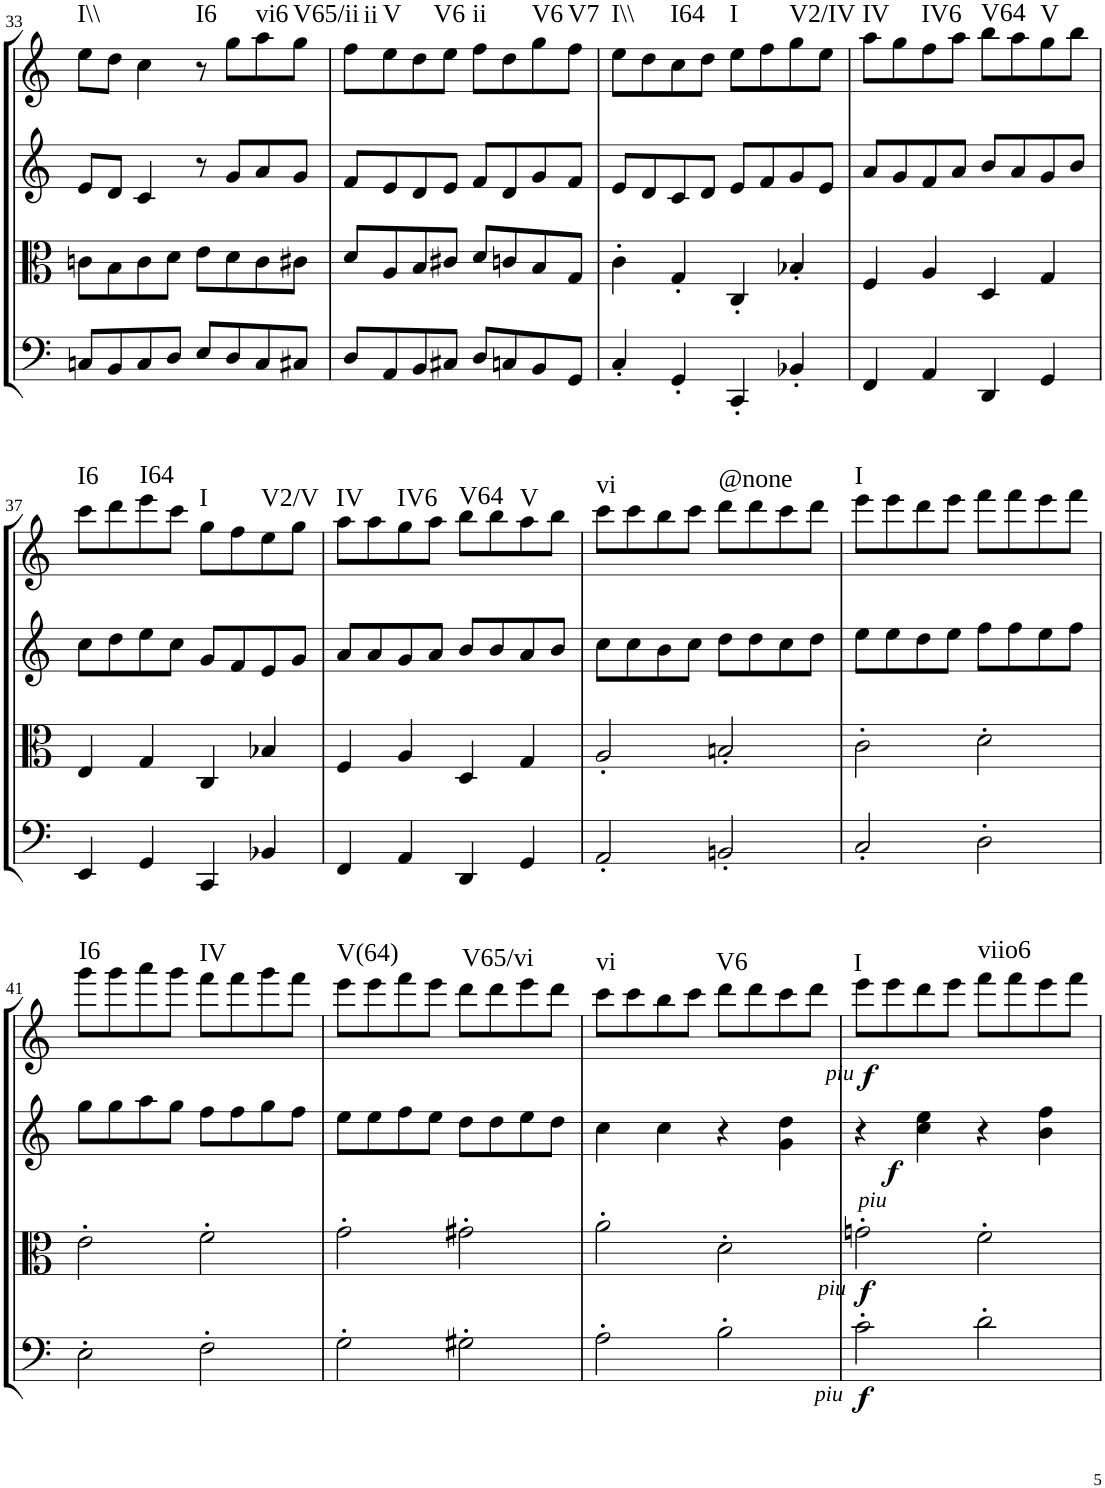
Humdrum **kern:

**kern	**dynam	**kern	**dynam	**kern	**dynam	**kern	**dynam	**harte
*part4	*part4	*part3	*part3	*part2	*part2	*part1	*part1	*part1
*staff4	*staff4	*staff3	*staff3	*staff2	*staff2	*staff1	*staff1	*
*I"Cello	*	*I"Viola	*	*I"2nd Violin	*	*I"1st Violin	*	*
!!LO:PB:g=z
*clefF4	*	*clefC3	*	*clefG2	*	*clefG2	*	*
*k[]	*	*k[]	*	*k[]	*	*k[]	*	*
*M2/2	*	*M2/2	*	*M2/2	*	*M2/2	*	*
*met(c|)	*	*met(c|)	*	*met(c|)	*	*met(c|)	*	*
=33	=33	=33	=33	=33	=33	=33	=33	=33
!	!	!	!	!	!	!	!	!LO:H:kt=I\\
8Cn/L	.	8cn\L	.	8e/L	.	8ee\L	.	N
8BB/	.	8B\	.	8d/J	.	8dd\J	.	.
8C/	.	8c\	.	4c/	.	4cc\	.	.
8D/J	.	8d\J	.	.	.	.	.	.
!	!	!	!	!	!	!	!	!LO:H:kt=I6
8E/L	.	8e\L	.	8r	.	8r	.	N
8D/	.	8d\	.	8g/L	.	8gg\L	.	.
!	!	!	!	!	!	!	!	!LO:H:kt=vi6
8C/	.	8c\	.	8a/	.	8aa\	.	N
!	!	!	!	!	!	!	!	!LO:H:kt=V65/ii
8C#X/J	.	8c#X\J	.	8g/J	.	8gg\J	.	N
=34	=34	=34	=34	=34	=34	=34	=34	=34
!	!	!	!	!	!	!	!	!LO:H:kt=ii
8D/L	.	8d/L	.	8f/L	.	8ff\L	.	N
!	!	!	!	!	!	!	!	!LO:H:kt=V
8AA/	.	8A/	.	8e/	.	8ee\	.	N
8BB/	.	8B/	.	8d/	.	8dd\	.	.
!	!	!	!	!	!	!	!	!LO:H:kt=V6
8C#X/J	.	8c#X/J	.	8e/J	.	8ee\J	.	N
!	!	!	!	!	!	!	!	!LO:H:kt=ii
8D/L	.	8d/L	.	8f/L	.	8ff\L	.	N
8Cn/	.	8cn/	.	8d/	.	8dd\	.	.
!	!	!	!	!	!	!	!	!LO:H:kt=V6
8BB/	.	8B/	.	8g/	.	8gg\	.	N
!	!	!	!	!	!	!	!	!LO:H:kt=V7
8GG/J	.	8G/J	.	8f/J	.	8ff\J	.	N
=35	=35	=35	=35	=35	=35	=35	=35	=35
!	!	!	!	!	!	!	!	!LO:H:kt=I\\
4C'/	.	4c'\	.	8e/L	.	8ee\L	.	N
.	.	.	.	8d/	.	8dd\	.	.
!	!	!	!	!	!	!	!	!LO:H:kt=I64
4GG'/	.	4G'/	.	8c/	.	8cc\	.	N
.	.	.	.	8d/J	.	8dd\J	.	.
!	!	!	!	!	!	!	!	!LO:H:kt=I
4CC'/	.	4C'/	.	8e/L	.	8ee\L	.	N
.	.	.	.	8f/	.	8ff\	.	.
!	!	!	!	!	!	!	!	!LO:H:kt=V2/IV
4BB-X'/	.	4B-X'/	.	8g/	.	8gg\	.	N
.	.	.	.	8e/J	.	8ee\J	.	.
=36	=36	=36	=36	=36	=36	=36	=36	=36
!	!	!	!	!	!	!	!	!LO:H:kt=IV
4FF/	.	4F/	.	8a/L	.	8aa\L	.	N
.	.	.	.	8g/	.	8gg\	.	.
!	!	!	!	!	!	!	!	!LO:H:kt=IV6
4AA/	.	4A/	.	8f/	.	8ff\	.	N
.	.	.	.	8a/J	.	8aa\J	.	.
!	!	!	!	!	!	!	!	!LO:H:kt=V64
4DD/	.	4D/	.	8b/L	.	8bb\L	.	N
.	.	.	.	8a/	.	8aa\	.	.
!	!	!	!	!	!	!	!	!LO:H:kt=V
4GG/	.	4G/	.	8g/	.	8gg\	.	N
.	.	.	.	8b/J	.	8bb\J	.	.
!!LO:LB:g=z
=37	=37	=37	=37	=37	=37	=37	=37	=37
!	!	!	!	!	!	!	!	!LO:H:kt=I6
4EE/	.	4E/	.	8cc\L	.	8ccc\L	.	N
.	.	.	.	8dd\	.	8ddd\	.	.
!	!	!	!	!	!	!	!	!LO:H:kt=I64
4GG/	.	4G/	.	8ee\	.	8eee\	.	N
.	.	.	.	8cc\J	.	8ccc\J	.	.
!	!	!	!	!	!	!	!	!LO:H:kt=I
4CC/	.	4C/	.	8g/L	.	8gg\L	.	N
.	.	.	.	8f/	.	8ff\	.	.
!	!	!	!	!	!	!	!	!LO:H:kt=V2/V
4BB-X/	.	4B-X/	.	8e/	.	8ee\	.	N
.	.	.	.	8g/J	.	8gg\J	.	.
=38	=38	=38	=38	=38	=38	=38	=38	=38
!	!	!	!	!	!	!	!	!LO:H:kt=IV
4FF/	.	4F/	.	8a/L	.	8aa\L	.	N
.	.	.	.	8a/	.	8aa\	.	.
!	!	!	!	!	!	!	!	!LO:H:kt=IV6
4AA/	.	4A/	.	8g/	.	8gg\	.	N
.	.	.	.	8a/J	.	8aa\J	.	.
!	!	!	!	!	!	!	!	!LO:H:kt=V64
4DD/	.	4D/	.	8b/L	.	8bb\L	.	N
.	.	.	.	8b/	.	8bb\	.	.
!	!	!	!	!	!	!	!	!LO:H:kt=V
4GG/	.	4G/	.	8a/	.	8aa\	.	N
.	.	.	.	8b/J	.	8bb\J	.	.
=39	=39	=39	=39	=39	=39	=39	=39	=39
!	!	!	!	!	!	!	!	!LO:H:kt=vi
2AA'/	.	2A'/	.	8cc\L	.	8ccc\L	.	N
.	.	.	.	8cc\	.	8ccc\	.	.
.	.	.	.	8b\	.	8bb\	.	.
.	.	.	.	8cc\J	.	8ccc\J	.	.
!	!	!	!	!	!	!	!	!LO:H:kt=@none
2BBn'/	.	2Bn'/	.	8dd\L	.	8ddd\L	.	N
.	.	.	.	8dd\	.	8ddd\	.	.
.	.	.	.	8cc\	.	8ccc\	.	.
.	.	.	.	8dd\J	.	8ddd\J	.	.
=40	=40	=40	=40	=40	=40	=40	=40	=40
!	!	!	!	!	!	!	!	!LO:H:kt=I
2C'/	.	2c'\	.	8ee\L	.	8eee\L	.	N
.	.	.	.	8ee\	.	8eee\	.	.
.	.	.	.	8dd\	.	8ddd\	.	.
.	.	.	.	8ee\J	.	8eee\J	.	.
2D'\	.	2d'\	.	8ff\L	.	8fff\L	.	.
.	.	.	.	8ff\	.	8fff\	.	.
.	.	.	.	8ee\	.	8eee\	.	.
.	.	.	.	8ff\J	.	8fff\J	.	.
!!LO:LB:g=z
=41	=41	=41	=41	=41	=41	=41	=41	=41
!	!	!	!	!	!	!	!	!LO:H:kt=I6
2E'\	.	2e'\	.	8gg\L	.	8ggg\L	.	N
.	.	.	.	8gg\	.	8ggg\	.	.
.	.	.	.	8aa\	.	8aaa\	.	.
.	.	.	.	8gg\J	.	8ggg\J	.	.
!	!	!	!	!	!	!	!	!LO:H:kt=IV
2F'\	.	2f'\	.	8ff\L	.	8fff\L	.	N
.	.	.	.	8ff\	.	8fff\	.	.
.	.	.	.	8gg\	.	8ggg\	.	.
.	.	.	.	8ff\J	.	8fff\J	.	.
=42	=42	=42	=42	=42	=42	=42	=42	=42
!	!	!	!	!	!	!	!	!LO:H:kt=V(64)
2G'\	.	2g'\	.	8ee\L	.	8eee\L	.	N
.	.	.	.	8ee\	.	8eee\	.	.
.	.	.	.	8ff\	.	8fff\	.	.
.	.	.	.	8ee\J	.	8eee\J	.	.
!	!	!	!	!	!	!	!	!LO:H:kt=V65/vi
2G#X'\	.	2g#X'\	.	8dd\L	.	8ddd\L	.	N
.	.	.	.	8dd\	.	8ddd\	.	.
.	.	.	.	8ee\	.	8eee\	.	.
.	.	.	.	8dd\J	.	8ddd\J	.	.
=43	=43	=43	=43	=43	=43	=43	=43	=43
!	!	!	!	!	!	!	!	!LO:H:kt=vi
2A'\	.	2a'\	.	4cc\	.	8ccc\L	.	N
.	.	.	.	.	.	8ccc\	.	.
.	.	.	.	4cc\	.	8bb\	.	.
.	.	.	.	.	.	8ccc\J	.	.
!	!	!	!	!	!	!	!	!LO:H:kt=V6
2B'\	.	2d'\	.	4r	.	8ddd\L	.	N
.	.	.	.	.	.	8ddd\	.	.
.	.	.	.	4g\ 4dd\	.	8ccc\	.	.
.	.	.	.	.	.	8ddd\J	.	.
=44	=44	=44	=44	=44	=44	=44	=44	=44
!	!	!	!	!	!	!LO:TX:b:i:t=piu	!	!
!	!	!	!	!LO:TX:b:i:t=piu	!	!	!	!
!	!	!LO:TX:b:i:t=piu	!	!	!	!	!	!
!LO:TX:b:i:t=piu	!	!	!	!	!	!	!	!
!	!LO:DY:b	!	!LO:DY:b	!	!	!	!LO:DY:b	!LO:H:kt=I
2c'\	f	2gn'\	f	4r	.	8eee\L	f	N
.	.	.	.	.	.	8eee\	.	.
!	!	!	!	!	!LO:DY:b	!	!	!
.	.	.	.	4cc\ 4ee\	f	8ddd\	.	.
.	.	.	.	.	.	8eee\J	.	.
!	!	!	!	!	!	!	!	!LO:H:kt=viio6
2d'\	.	2f'\	.	4r	.	8fff\L	.	N
.	.	.	.	.	.	8fff\	.	.
.	.	.	.	4b\ 4ff\	.	8eee\	.	.
.	.	.	.	.	.	8fff\J	.	.
=	=	=	=	=	=	=	=	=
*-	*-	*-	*-	*-	*-	*-	*-	*-
